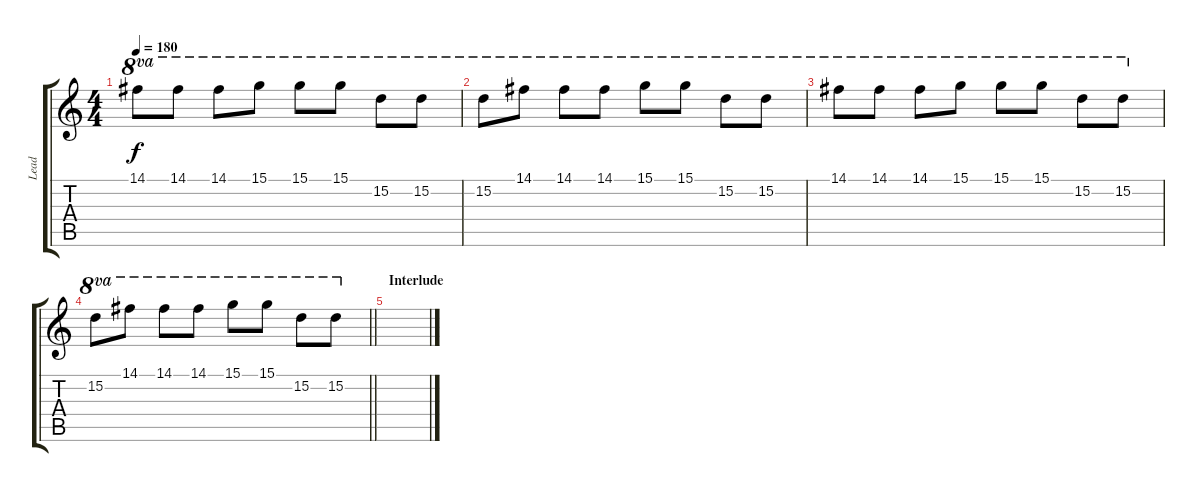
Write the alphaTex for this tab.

\track ("Lead" "Lead") {instrument distortionguitar}
\staff {score tabs}
\tuning (E4 B3 G3 D3 A2 E2) {hide}
\ts (4 4)
\tempo 180
\clef g2
\ks c
14.1.8{ot 8va dy f} 14.1.8{ot 8va} 14.1.8{ot 8va} 15.1.8{ot 8va} 15.1.8{ot 8va} 15.1.8{ot 8va} 15.2.8{ot 8va} 15.2.8{ot 8va} |
15.2.8{ot 8va} 14.1.8{ot 8va} 14.1.8{ot 8va} 14.1.8{ot 8va} 15.1.8{ot 8va} 15.1.8{ot 8va} 15.2.8{ot 8va} 15.2.8{ot 8va} |
14.1.8{ot 8va} 14.1.8{ot 8va} 14.1.8{ot 8va} 15.1.8{ot 8va} 15.1.8{ot 8va} 15.1.8{ot 8va} 15.2.8{ot 8va} 15.2.8{ot 8va} |
\barLineRight lightlight
15.2.8{ot 8va} 14.1.8{ot 8va} 14.1.8{ot 8va} 14.1.8{ot 8va} 15.1.8{ot 8va} 15.1.8{ot 8va} 15.2.8{ot 8va} 15.2.8{ot 8va} |
\section ("" "Interlude")
